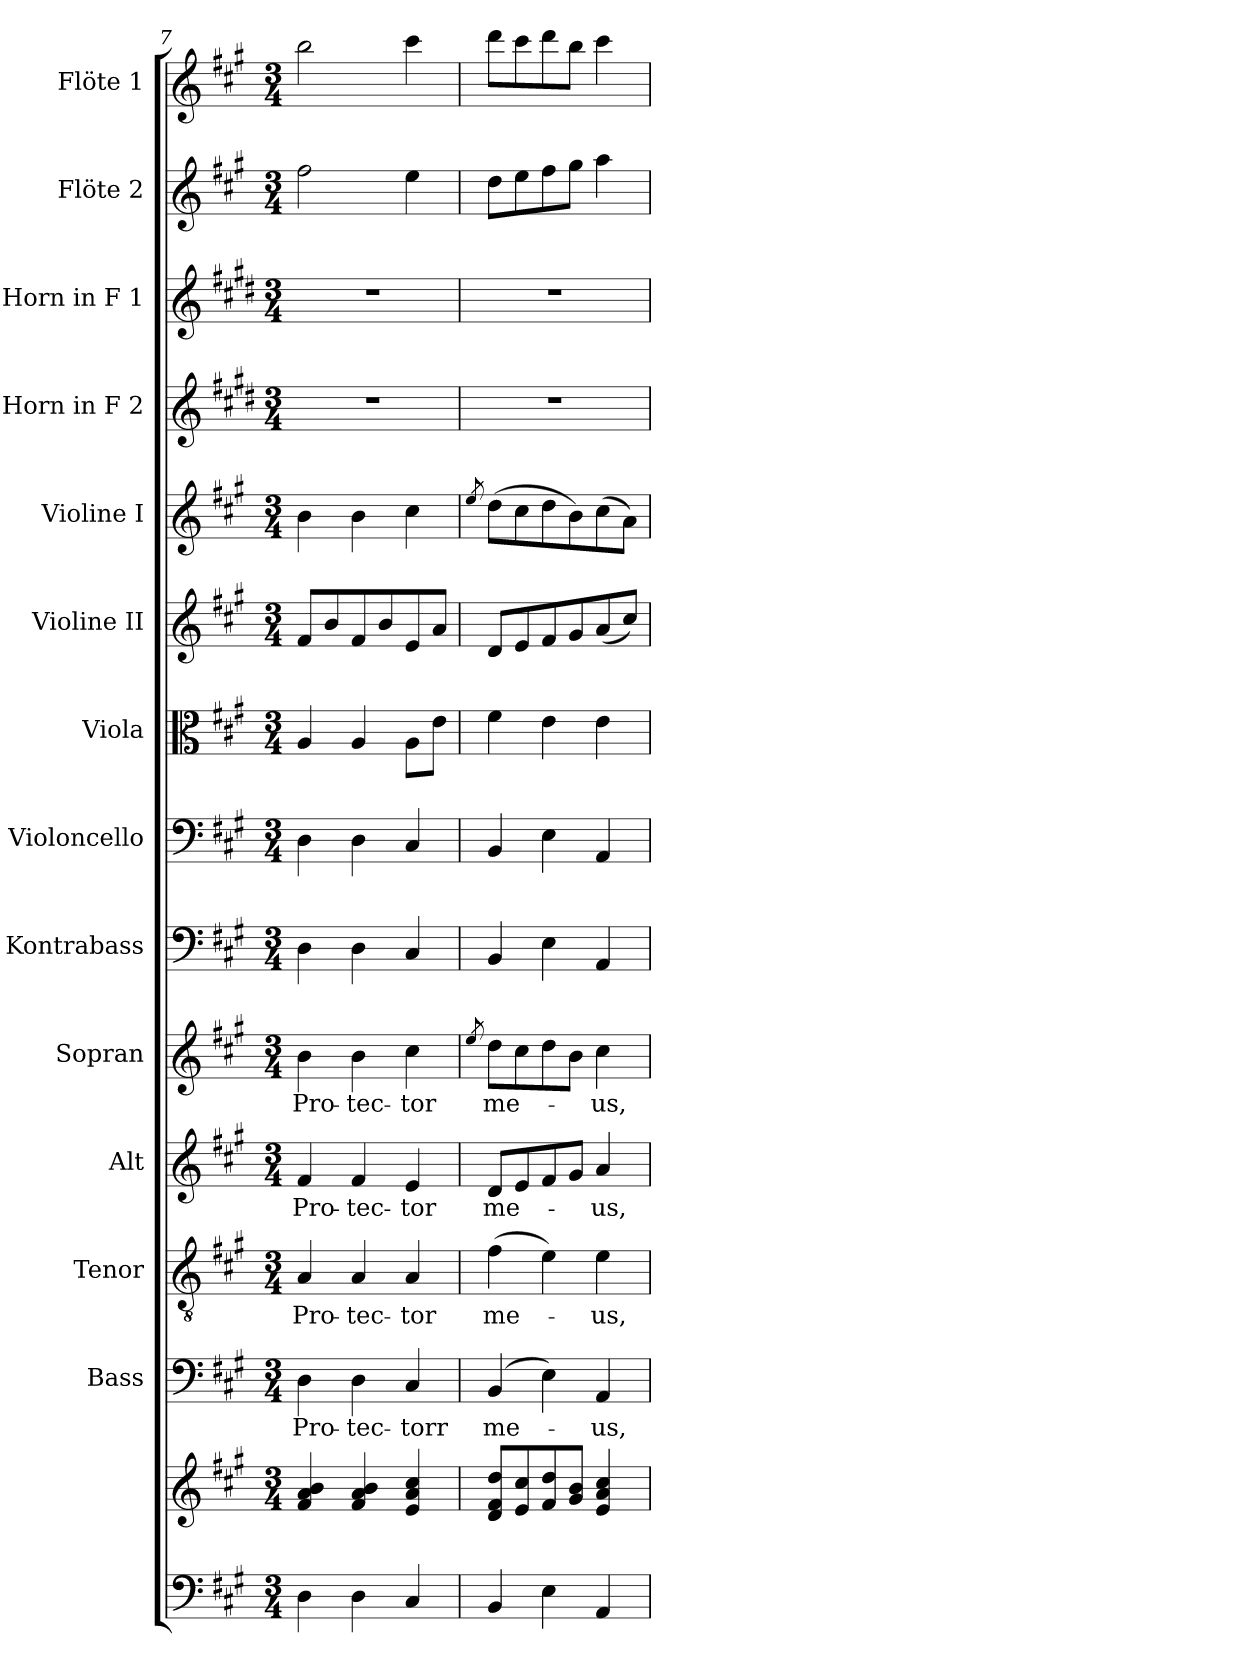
**kern	**kern	**kern	**text	**kern	**text	**kern	**text	**kern	**text	**kern	**kern	**kern	**kern	**kern	**kern	**kern	**kern	**kern
*part14	*part14	*part13	*part13	*part12	*part12	*part11	*part11	*part10	*part10	*part9	*part8	*part7	*part6	*part5	*part4	*part3	*part2	*part1
*staff15	*staff14	*staff13	*staff13	*staff12	*staff12	*staff11	*staff11	*staff10	*staff10	*staff9	*staff8	*staff7	*staff6	*staff5	*staff4	*staff3	*staff2	*staff1
*	*	*I"Bass	*	*I"Tenor	*	*I"Alt	*	*I"Sopran	*	*I"Kontrabass	*I"Violoncello	*I"Viola	*I"Violine II	*I"Violine I	*I"Horn in F 2	*I"Horn in F 1	*I"Flöte 2	*I"Flöte 1
*	*	*I'B.	*	*I'T.	*	*I'A.	*	*I'S.	*	*I'Kb.	*I'Vc.	*I'Vla.	*I'Vl. II	*I'Vl. I	*	*	*I'Fl. 2	*I'Fl. 1
*clefF4	*clefG2	*clefF4	*	*clefGv2	*	*clefG2	*	*clefG2	*	*clefF4	*clefF4	*clefC3	*clefG2	*clefG2	*clefG2	*clefG2	*clefG2	*clefG2
*	*	*	*	*	*	*	*	*	*	*ITrd7c12	*	*	*	*	*ITrd4c7	*ITrd4c7	*	*
*k[f#c#g#]	*k[f#c#g#]	*k[f#c#g#]	*	*k[f#c#g#]	*	*k[f#c#g#]	*	*k[f#c#g#]	*	*k[f#c#g#]	*k[f#c#g#]	*k[f#c#g#]	*k[f#c#g#]	*k[f#c#g#]	*k[f#c#g#]	*k[f#c#g#]	*k[f#c#g#]	*k[f#c#g#]
*A:	*A:	*A:	*	*A:	*	*A:	*	*A:	*	*A:	*A:	*A:	*A:	*A:	*A:	*A:	*A:	*A:
*M3/4	*M3/4	*M3/4	*	*M3/4	*	*M3/4	*	*M3/4	*	*M3/4	*M3/4	*M3/4	*M3/4	*M3/4	*M3/4	*M3/4	*M3/4	*M3/4
=7	=7	=7	=7	=7	=7	=7	=7	=7	=7	=7	=7	=7	=7	=7	=7	=7	=7	=7
!	!	!	!LO:LY:b	!	!LO:LY:b	!	!LO:LY:b	!	!LO:LY:b	!	!	!	!	!	!	!	!	!
4D\	4f#/ 4a/ 4b/	4D\	Pro-	4A/	Pro-	4f#/	Pro-	4b\	Pro-	4DD\	4D\	4A/	8f#/L	4b\	2.r	2.r	2ff#\	2bb\
.	.	.	.	.	.	.	.	.	.	.	.	.	8b/	.	.	.	.	.
!	!	!	!LO:LY:b	!	!LO:LY:b	!	!LO:LY:b	!	!LO:LY:b	!	!	!	!	!	!	!	!	!
4D\	4f#/ 4a/ 4b/	4D\	-tec-	4A/	-tec-	4f#/	-tec-	4b\	-tec-	4DD\	4D\	4A/	8f#/	4b\	.	.	.	.
.	.	.	.	.	.	.	.	.	.	.	.	.	8b/	.	.	.	.	.
!	!	!	!LO:LY:b	!	!LO:LY:b	!	!LO:LY:b	!	!LO:LY:b	!	!	!	!	!	!	!	!	!
4C#/	4e/ 4a/ 4cc#/	4C#/	-torr	4A/	-tor	4e/	-tor	4cc#\	-tor	4CC#/	4C#/	8A\L	8e/	4cc#\	.	.	4ee\	4ccc#\
.	.	.	.	.	.	.	.	.	.	.	.	8e\J	8a/J	.	.	.	.	.
!!LO:PB:g=z
=8	=8	=8	=8	=8	=8	=8	=8	=8	=8	=8	=8	=8	=8	=8	=8	=8	=8	=8
.	.	.	.	.	.	.	.	8qee/	.	.	.	.	.	8qee/	.	.	.	.
!	!	!	!LO:LY:b	!	!LO:LY:b	!	!LO:LY:b	!	!LO:LY:b	!	!	!	!	!	!	!	!	!
4BB/	8d/ 8f#/ 8dd/L	(4BB/	me-	(>4f#\	me-	8d/L	me-	8dd\L	me-	4BBB/	4BB/	4f#\	8d/L	(>8dd\L	2.r	2.r	8dd\L	8ddd\L
.	8e/ 8cc#/	.	.	.	.	8e/	.	8cc#\	.	.	.	.	8e/	8cc#\	.	.	8ee\	8ccc#\
4E\	8f#/ 8dd/	4E\)	.	4e\)	.	8f#/	.	8dd\	.	4EE\	4E\	4e\	8f#/	8dd\	.	.	8ff#\	8ddd\
.	8g#/ 8b/J	.	.	.	.	8g#/J	.	8b\J	.	.	.	.	8g#/	8b\)	.	.	8gg#\J	8bb\J
!	!	!	!LO:LY:b	!	!LO:LY:b	!	!LO:LY:b	!	!LO:LY:b	!	!	!	!	!	!	!	!	!
4AA/	4e/ 4a/ 4cc#/	4AA/	-us,	4e\	-us,	4a/	-us,	4cc#\	-us,	4AAA/	4AA/	4e\	(<8a/	(>8cc#\	.	.	4aa\	4ccc#\
.	.	.	.	.	.	.	.	.	.	.	.	.	8cc#/J)	8a\J)	.	.	.	.
=	=	=	=	=	=	=	=	=	=	=	=	=	=	=	=	=	=	=
*-	*-	*-	*-	*-	*-	*-	*-	*-	*-	*-	*-	*-	*-	*-	*-	*-	*-	*-
